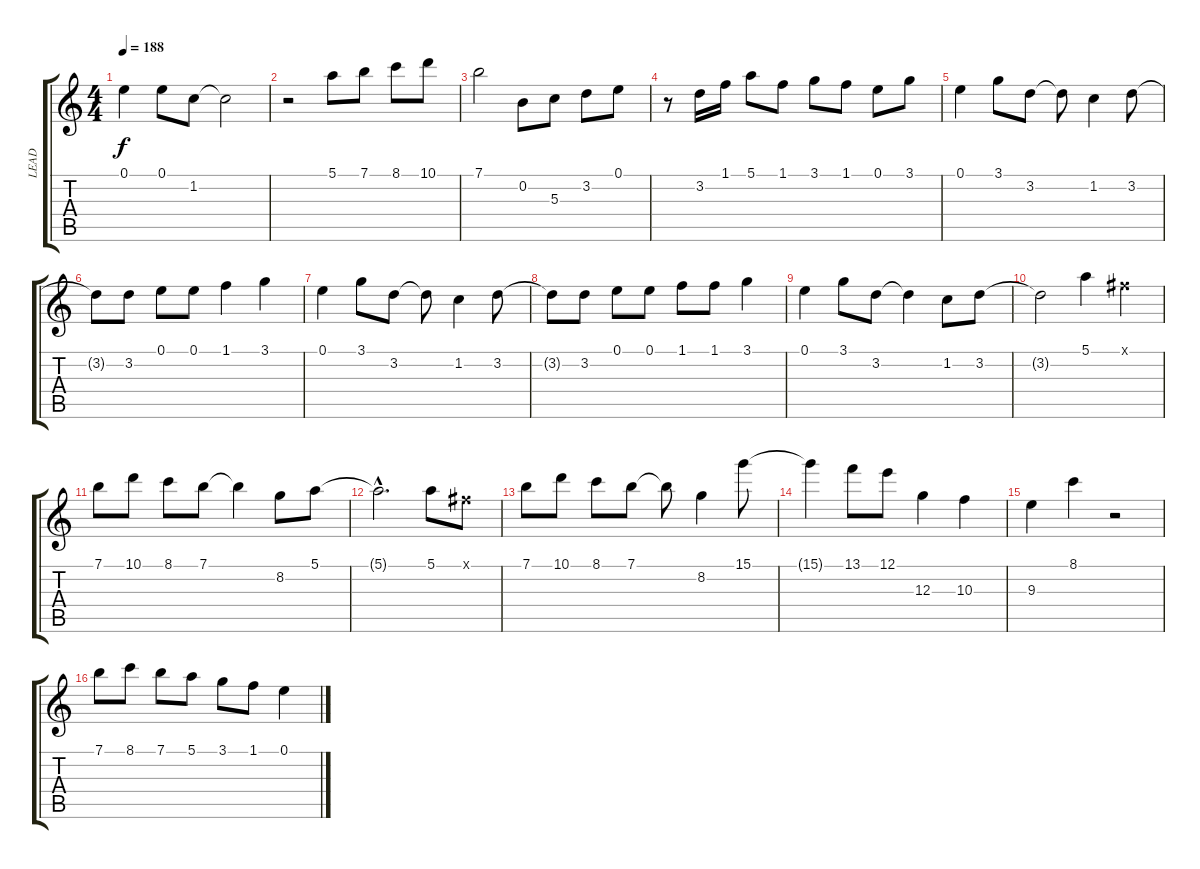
\track ("LEAD" "LEAD") {instrument electricguitarjazz}
\staff {score tabs}
\tuning (E4 B3 G3 D3 A2 E2) {hide}
\ts (4 4)
\tempo 188
\clef g2
\ks c
0.1.4{dy f} 0.1.8 1.2.8 1.2{t}.2 |
r.2 5.1.8 7.1.8 8.1.8 10.1.8 |
7.1.2 0.2.8 5.3.8 3.2.8 0.1.8 |
r.8 3.2.16 1.1.16 5.1.8 1.1.8 3.1.8 1.1.8 0.1.8 3.1.8 |
0.1.4 3.1.8 3.2.8 3.2{t}.8 1.2.4 3.2.8 |
3.2{t}.8 3.2.8 0.1.8 0.1.8 1.1.4 3.1.4 |
0.1.4 3.1.8 3.2.8 3.2{t}.8 1.2.4 3.2.8 |
3.2{t}.8 3.2.8 0.1.8 0.1.8 1.1.8 1.1.8 3.1.4 |
0.1.4 3.1.8 3.2.8 3.2{t}.4 1.2.8 3.2.8 |
3.2{t}.2 5.1.4 2.1{x}.4 |
7.1.8 10.1.8 8.1.8 7.1.8 7.1{t}.4 8.2.8 5.1.8 |
5.1{hac t}.2{d} 5.1.8 2.1{x}.8 |
7.1.8 10.1.8 8.1.8 7.1.8 7.1{t}.8 8.2.4 15.1.8 |
15.1{t}.4 13.1.8 12.1.8 12.3.4 10.3.4 |
9.3.4 8.1.4 r.2 |
7.1.8 8.1.8 7.1.8 5.1.8 3.1.8 1.1.8 0.1.4
